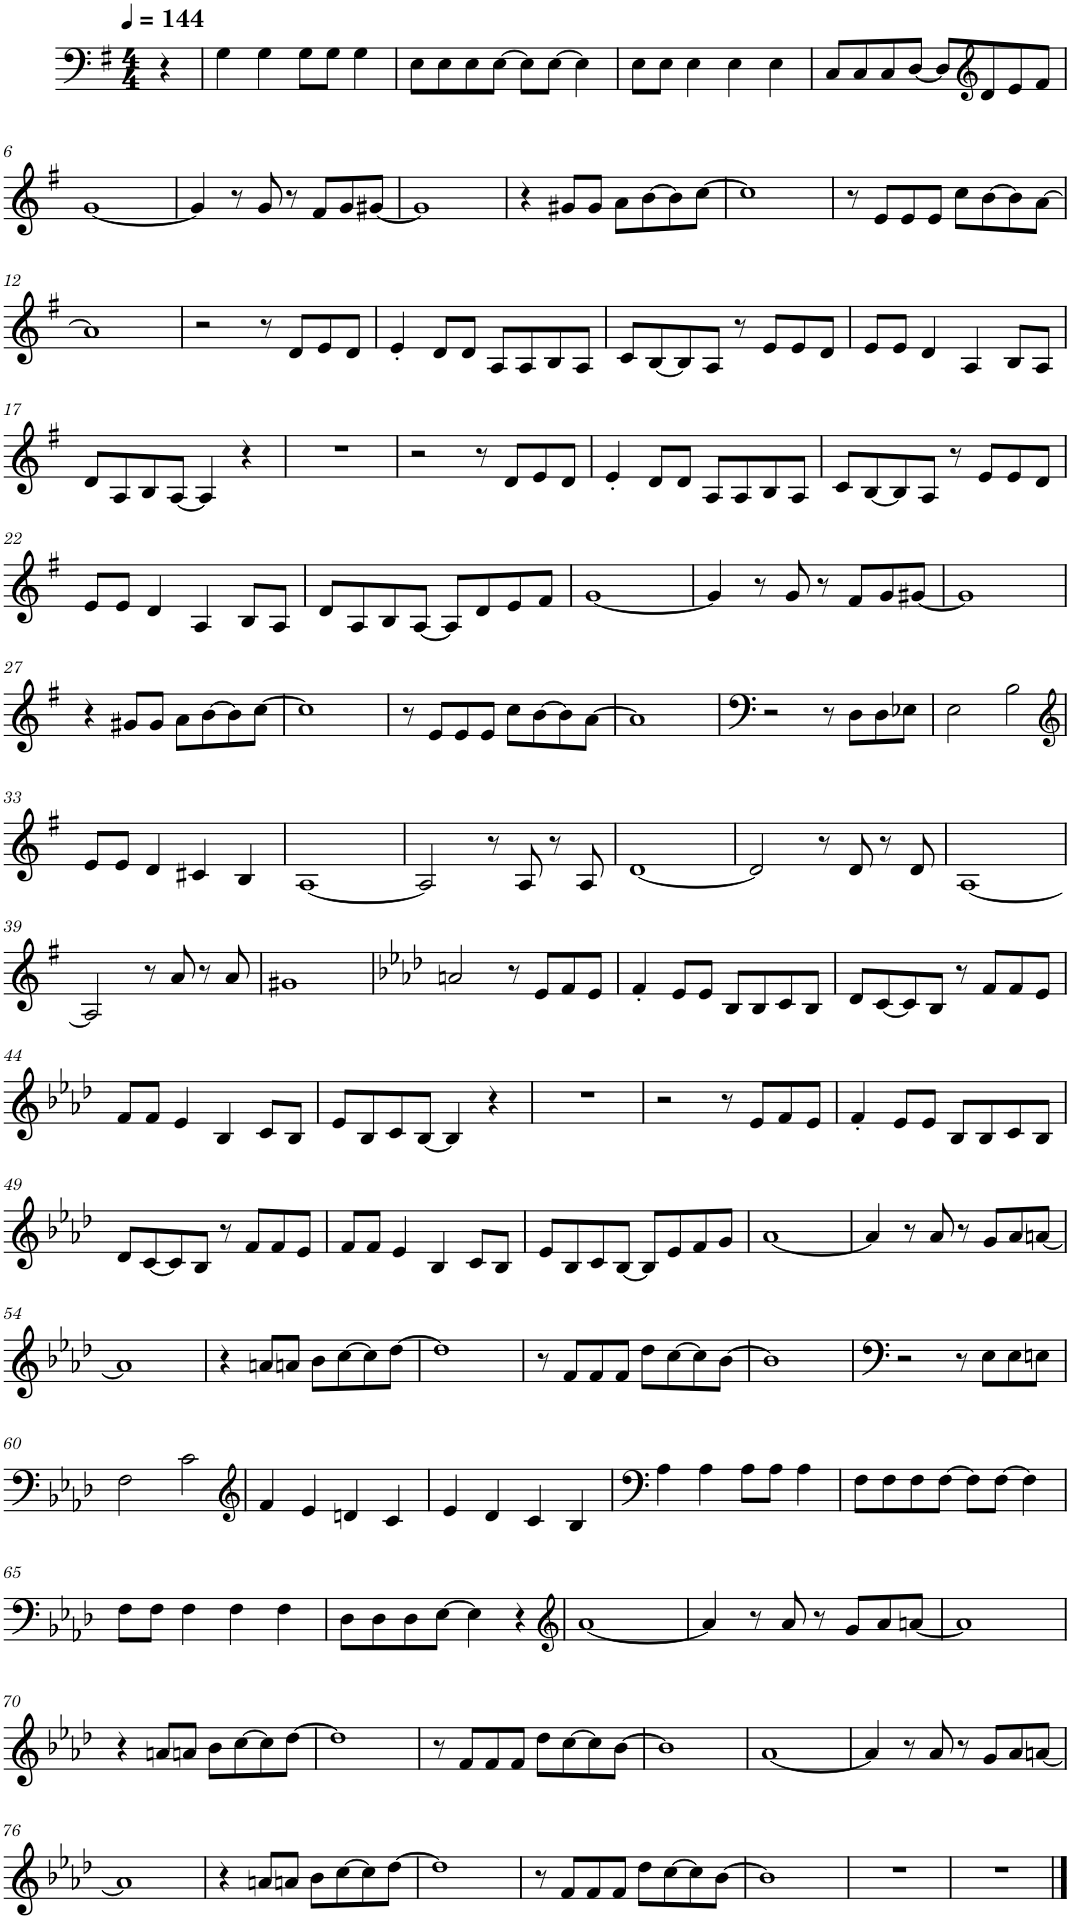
**kern
*part1
*staff1
*I"Piano
*I'Pno.
*clefF4
*k[f#]
*M4/4
*MM144
=1
4r
=2
4G\
4G\
8G\L
8G\J
4G\
=3
8E\L
8E\
8E\
[8E\J
8E\L]
[8E\J
4E\]
=4
8E\L
8E\J
4E\
4E\
4E\
=5
8C/L
8C/
8C/
[8D/J
8D/L]
*clefG2
8d/
8e/
8f#/J
!!LO:LB:g=z
=6
[1g
=7
4g/]
8r
8g/
8r
8f#/L
8g/
[8g#X/J
=8
1g#]
=9
4r
8g#X/L
8g#/J
8a\L
[8b\
8b\]
[8cc\J
=10
1cc]
=11
8r
8e/L
8e/
8e/J
8cc\L
[8b\
8b\]
[8a\J
!!LO:LB:g=z
=12
1a]
=13
2r
8r
8d/L
8e/
8d/J
=14
4e'/
8d/L
8d/J
8A/L
8A/
8B/
8A/J
=15
8c/L
[8B/
8B/]
8A/J
8r
8e/L
8e/
8d/J
=16
8e/L
8e/J
4d/
4A/
8B/L
8A/J
!!LO:LB:g=z
=17
8d/L
8A/
8B/
[8A/J
4A/]
4r
=18
1r
=19
2r
8r
8d/L
8e/
8d/J
=20
4e'/
8d/L
8d/J
8A/L
8A/
8B/
8A/J
=21
8c/L
[8B/
8B/]
8A/J
8r
8e/L
8e/
8d/J
!!LO:LB:g=z
=22
8e/L
8e/J
4d/
4A/
8B/L
8A/J
=23
8d/L
8A/
8B/
[8A/J
8A/L]
8d/
8e/
8f#/J
=24
[1g
=25
4g/]
8r
8g/
8r
8f#/L
8g/
[8g#X/J
=26
1g#]
!!LO:LB:g=z
=27
4r
8g#X/L
8g#/J
8a\L
[8b\
8b\]
[8cc\J
=28
1cc]
=29
8r
8e/L
8e/
8e/J
8cc\L
[8b\
8b\]
[8a\J
=30
1a]
=31
2r
8r
8D\L
8D\
8E-X\J
=32
2E\
2B\
!!LO:LB:g=z
=33
*clefG2
8e/L
8e/J
4d/
4c#X/
4B/
=34
[1A
=35
2A/]
8r
8A/
8r
8A/
=36
[1d
=37
2d/]
8r
8d/
8r
8d/
=38
[1A
!!LO:LB:g=z
=39
2A/]
8r
8a/
8r
8a/
=40
1g#X
=41
*k[b-e-a-d-]
2an/
8r
8e-/L
8f/
8e-/J
=42
4f'/
8e-/L
8e-/J
8B-/L
8B-/
8c/
8B-/J
=43
8d-/L
[8c/
8c/]
8B-/J
8r
8f/L
8f/
8e-/J
!!LO:LB:g=z
=44
8f/L
8f/J
4e-/
4B-/
8c/L
8B-/J
=45
8e-/L
8B-/
8c/
[8B-/J
4B-/]
4r
=46
1r
=47
2r
8r
8e-/L
8f/
8e-/J
=48
4f'/
8e-/L
8e-/J
8B-/L
8B-/
8c/
8B-/J
!!LO:LB:g=z
=49
8d-/L
[8c/
8c/]
8B-/J
8r
8f/L
8f/
8e-/J
=50
8f/L
8f/J
4e-/
4B-/
8c/L
8B-/J
=51
8e-/L
8B-/
8c/
[8B-/J
8B-/L]
8e-/
8f/
8g/J
=52
[1a-
=53
4a-/]
8r
8a-/
8r
8g/L
8a-/
[8an/J
!!LO:LB:g=z
=54
1a]
=55
4r
8an/L
8an/J
8b-\L
[8cc\
8cc\]
[8dd-\J
=56
1dd-]
=57
8r
8f/L
8f/
8f/J
8dd-\L
[8cc\
8cc\]
[8b-\J
=58
1b-]
=59
2r
8r
8E-\L
8E-\
8En\J
!!LO:LB:g=z
=60
2F\
2c\
=61
*clefG2
4f/
4e-/
4dn/
4c/
=62
4e-/
4d-/
4c/
4B-/
=63
4A-\
4A-\
8A-\L
8A-\J
4A-\
=64
8F\L
8F\
8F\
[8F\J
8F\L]
[8F\J
4F\]
!!LO:LB:g=z
=65
8F\L
8F\J
4F\
4F\
4F\
=66
8D-\L
8D-\
8D-\
[8E-\J
4E-\]
4r
=67
*clefG2
[1a-
=68
4a-/]
8r
8a-/
8r
8g/L
8a-/
[8an/J
=69
1a]
!!LO:LB:g=z
=70
4r
8an/L
8an/J
8b-\L
[8cc\
8cc\]
[8dd-\J
=71
1dd-]
=72
8r
8f/L
8f/
8f/J
8dd-\L
[8cc\
8cc\]
[8b-\J
=73
1b-]
=74
[1a-
=75
4a-/]
8r
8a-/
8r
8g/L
8a-/
[8an/J
!!LO:LB:g=z
=76
1a]
=77
4r
8an/L
8an/J
8b-\L
[8cc\
8cc\]
[8dd-\J
=78
1dd-]
=79
8r
8f/L
8f/
8f/J
8dd-\L
[8cc\
8cc\]
[8b-\J
=80
1b-]
=81
1r
=82
1r
==
*-
